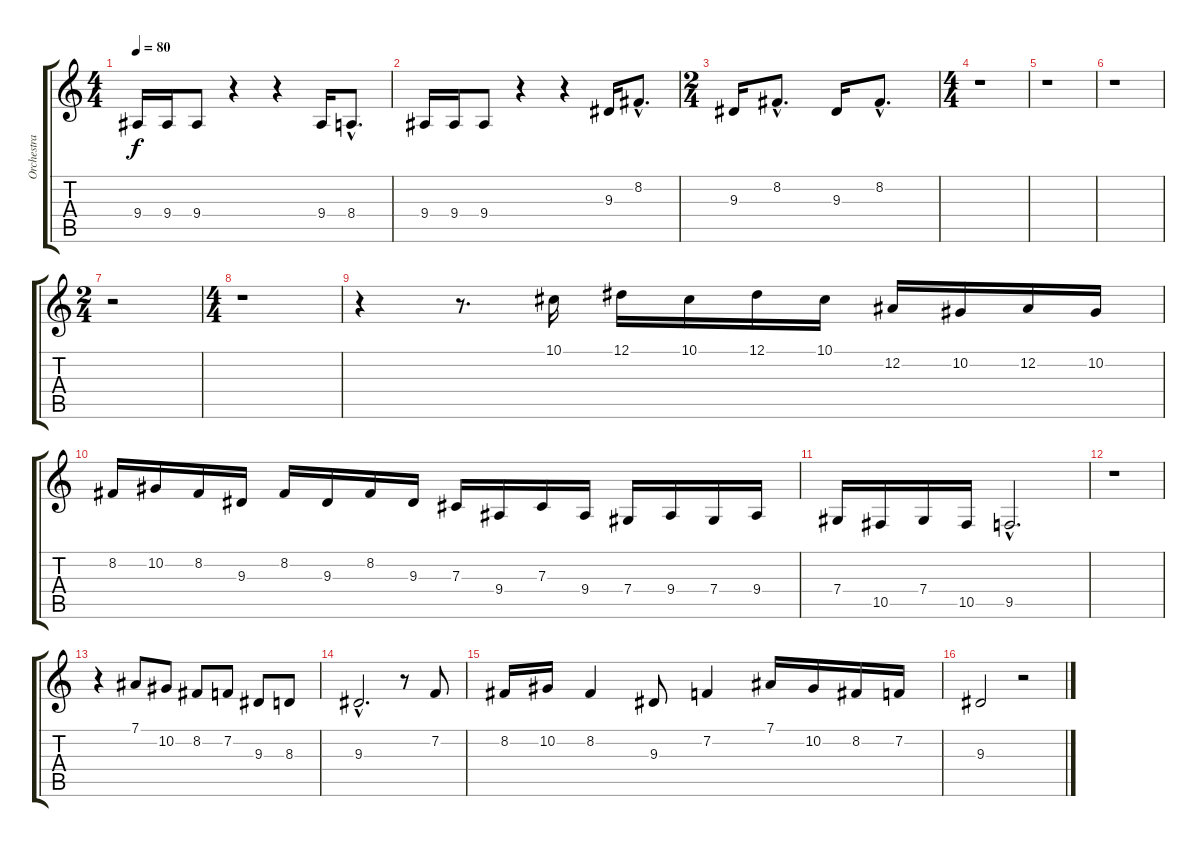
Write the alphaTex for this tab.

\track ("Orchestra 1" "Orchestra ") {instrument stringensemble1}
\staff {score tabs}
\tuning (Eb4 Bb3 Gb3 Db3 Ab2 Eb2) {hide}
\ts (4 4)
\tempo 80
\clef g2
\ks c
9.4.16{dy f} 9.4.16 9.4.8 r.4 r.4 9.4.16 8.4{hac}.8{d} |
9.4.16 9.4.16 9.4.8 r.4 r.4 9.3.16 8.2{hac}.8{d} |
\ts (2 4)
9.3.16 8.2{hac}.8{d} 9.3.16 8.2{hac}.8{d} |
\ts (4 4)
r.1 |
r.1 |
r.1 |
\ts (2 4)
r.2 |
\ts (4 4)
r.1 |
r.4 r.8{d} 10.1.16 12.1.16 10.1.16 12.1.16 10.1.16 12.2.16 10.2.16 12.2.16 10.2.16 |
8.2.16 10.2.16 8.2.16 9.3.16 8.2.16 9.3.16 8.2.16 9.3.16 7.3.16 9.4.16 7.3.16 9.4.16 7.4.16 9.4.16 7.4.16 9.4.16 |
7.4.16 10.5.16 7.4.16 10.5.16 9.5{hac}.2{d} |
r.1 |
r.4 7.1.8 10.2.8 8.2.8 7.2.8 9.3.8 8.3.8 |
9.3{hac}.2{d} r.8 7.2.8 |
8.2.16 10.2.16 8.2.4 9.3.8 7.2.4 7.1.16 10.2.16 8.2.16 7.2.16 |
9.3.2 r.2
